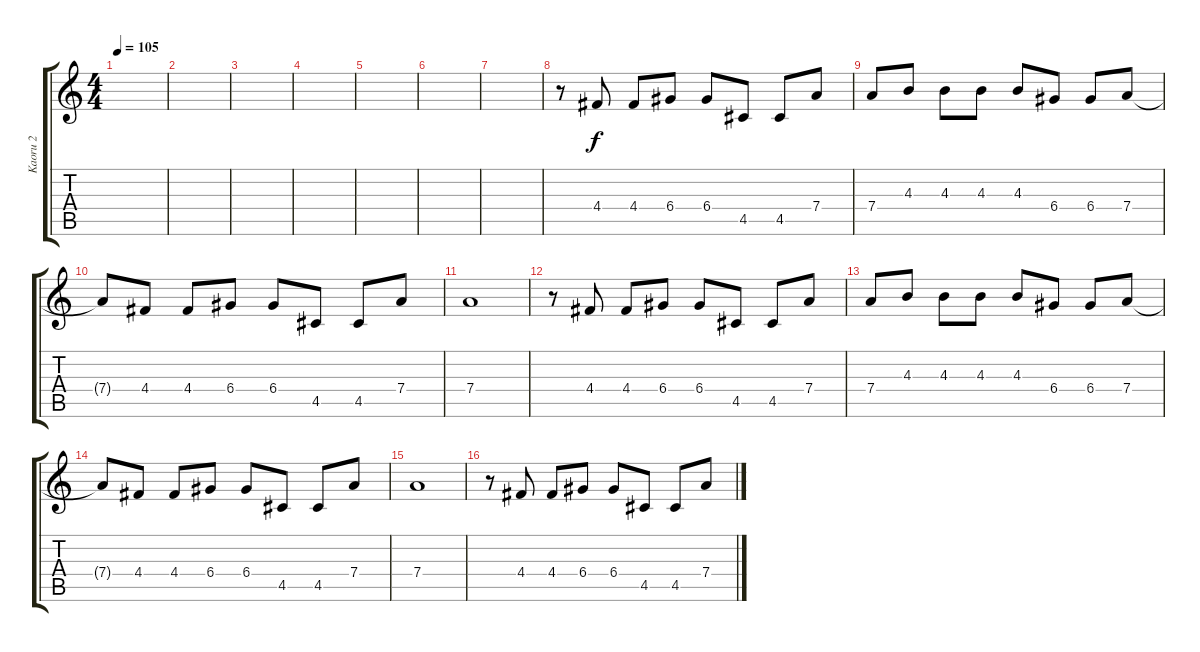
\track ("Kaoru 2" "Kaoru 2") {instrument electricguitarclean}
\staff {score tabs}
\tuning (E4 B3 G3 D3 A2 E2) {hide}
\ts (4 4)
\tempo 105
\clef g2
\ks c
|
|
|
|
|
|
|
\section ("" "")
r.8 4.4.8 4.4.8 6.4.8 6.4.8 4.5.8 4.5.8 7.4.8 |
7.4.8 4.3.8 4.3.8 4.3.8 4.3.8 6.4.8 6.4.8 7.4.8 |
7.4{t}.8 4.4.8 4.4.8 6.4.8 6.4.8 4.5.8 4.5.8 7.4.8 |
7.4.1 |
r.8 4.4.8 4.4.8 6.4.8 6.4.8 4.5.8 4.5.8 7.4.8 |
7.4.8 4.3.8 4.3.8 4.3.8 4.3.8 6.4.8 6.4.8 7.4.8 |
7.4{t}.8 4.4.8 4.4.8 6.4.8 6.4.8 4.5.8 4.5.8 7.4.8 |
7.4.1 |
\section ("" "")
r.8 4.4.8 4.4.8 6.4.8 6.4.8 4.5.8 4.5.8 7.4.8
